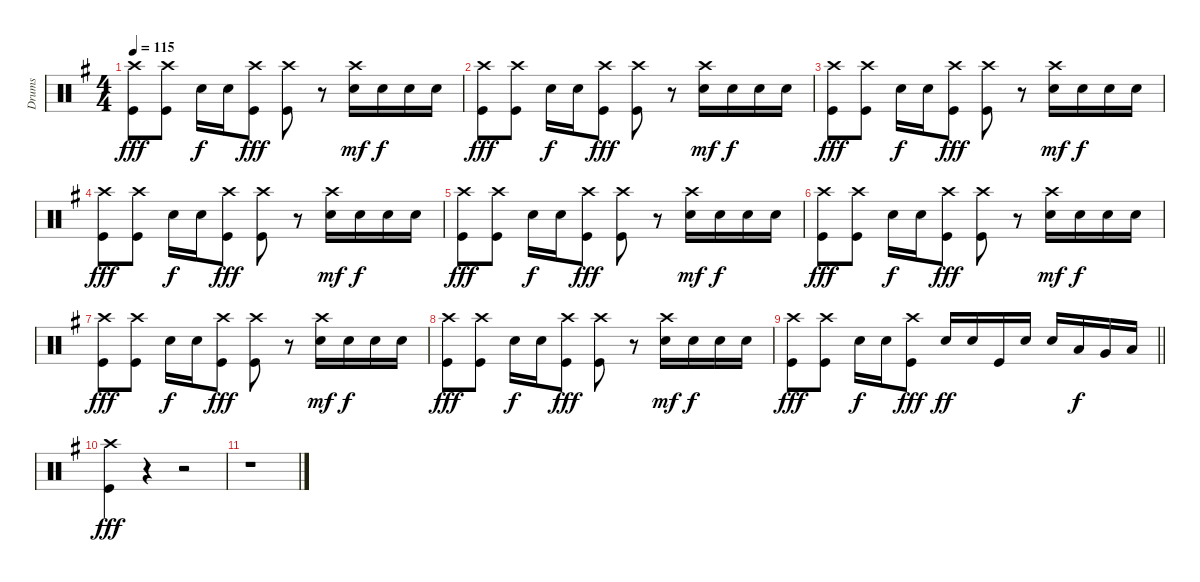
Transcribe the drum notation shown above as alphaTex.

\track ("Drums" "Drums") {instrument percussion}
\staff {score}
\articulation defaults
\ts (4 4)
\tempo 115
\clef neutral
\ks g
("Crash high (hit)" "Kick (hit)").8{dy fff} ("Crash high (hit)" "Kick (hit)").8 "Electric Snare (hit)".16{dy f} "Electric Snare (hit)".16 ("Crash high (hit)" "Kick (hit)").8{dy fff} ("Crash high (hit)" "Kick (hit)").8 r.8 ("Crash high (hit)" "Electric Snare (hit)").16{dy mf} "Electric Snare (hit)".16{dy f} "Electric Snare (hit)".16 "Electric Snare (hit)".16 |
("Crash high (hit)" "Kick (hit)").8{dy fff} ("Crash high (hit)" "Kick (hit)").8 "Electric Snare (hit)".16{dy f} "Electric Snare (hit)".16 ("Crash high (hit)" "Kick (hit)").8{dy fff} ("Crash high (hit)" "Kick (hit)").8 r.8 ("Crash high (hit)" "Electric Snare (hit)").16{dy mf} "Electric Snare (hit)".16{dy f} "Electric Snare (hit)".16 "Electric Snare (hit)".16 |
("Crash high (hit)" "Kick (hit)").8{dy fff} ("Crash high (hit)" "Kick (hit)").8 "Electric Snare (hit)".16{dy f} "Electric Snare (hit)".16 ("Crash high (hit)" "Kick (hit)").8{dy fff} ("Crash high (hit)" "Kick (hit)").8 r.8 ("Crash high (hit)" "Electric Snare (hit)").16{dy mf} "Electric Snare (hit)".16{dy f} "Electric Snare (hit)".16 "Electric Snare (hit)".16 |
("Crash high (hit)" "Kick (hit)").8{dy fff} ("Crash high (hit)" "Kick (hit)").8 "Electric Snare (hit)".16{dy f} "Electric Snare (hit)".16 ("Crash high (hit)" "Kick (hit)").8{dy fff} ("Crash high (hit)" "Kick (hit)").8 r.8 ("Crash high (hit)" "Electric Snare (hit)").16{dy mf} "Electric Snare (hit)".16{dy f} "Electric Snare (hit)".16 "Electric Snare (hit)".16 |
("Crash high (hit)" "Kick (hit)").8{dy fff} ("Crash high (hit)" "Kick (hit)").8 "Electric Snare (hit)".16{dy f} "Electric Snare (hit)".16 ("Crash high (hit)" "Kick (hit)").8{dy fff} ("Crash high (hit)" "Kick (hit)").8 r.8 ("Crash high (hit)" "Electric Snare (hit)").16{dy mf} "Electric Snare (hit)".16{dy f} "Electric Snare (hit)".16 "Electric Snare (hit)".16 |
("Crash high (hit)" "Kick (hit)").8{dy fff} ("Crash high (hit)" "Kick (hit)").8 "Electric Snare (hit)".16{dy f} "Electric Snare (hit)".16 ("Crash high (hit)" "Kick (hit)").8{dy fff} ("Crash high (hit)" "Kick (hit)").8 r.8 ("Crash high (hit)" "Electric Snare (hit)").16{dy mf} "Electric Snare (hit)".16{dy f} "Electric Snare (hit)".16 "Electric Snare (hit)".16 |
("Crash high (hit)" "Kick (hit)").8{dy fff} ("Crash high (hit)" "Kick (hit)").8 "Electric Snare (hit)".16{dy f} "Electric Snare (hit)".16 ("Crash high (hit)" "Kick (hit)").8{dy fff} ("Crash high (hit)" "Kick (hit)").8 r.8 ("Crash high (hit)" "Electric Snare (hit)").16{dy mf} "Electric Snare (hit)".16{dy f} "Electric Snare (hit)".16 "Electric Snare (hit)".16 |
("Crash high (hit)" "Kick (hit)").8{dy fff} ("Crash high (hit)" "Kick (hit)").8 "Electric Snare (hit)".16{dy f} "Electric Snare (hit)".16 ("Crash high (hit)" "Kick (hit)").8{dy fff} ("Crash high (hit)" "Kick (hit)").8 r.8 ("Crash high (hit)" "Electric Snare (hit)").16{dy mf} "Electric Snare (hit)".16{dy f} "Electric Snare (hit)".16 "Electric Snare (hit)".16 |
\barLineRight lightlight
("Crash high (hit)" "Kick (hit)").8{dy fff} ("Crash high (hit)" "Kick (hit)").8 "Electric Snare (hit)".16{dy f} "Electric Snare (hit)".16 ("Crash high (hit)" "Kick (hit)").8{dy fff} "Electric Snare (hit)".16{dy ff} "Electric Snare (hit)".16 "Kick (hit)".16 "Electric Snare (hit)".16 "Electric Snare (hit)".16 "Low Tom (hit)".16{dy f} "Very Low Tom (hit)".16 "Low Floor Tom (hit)".16 |
\ks eminor
("Crash high (hit)" "Kick (hit)").4{dy fff} r.4 r.2 |
r.1
